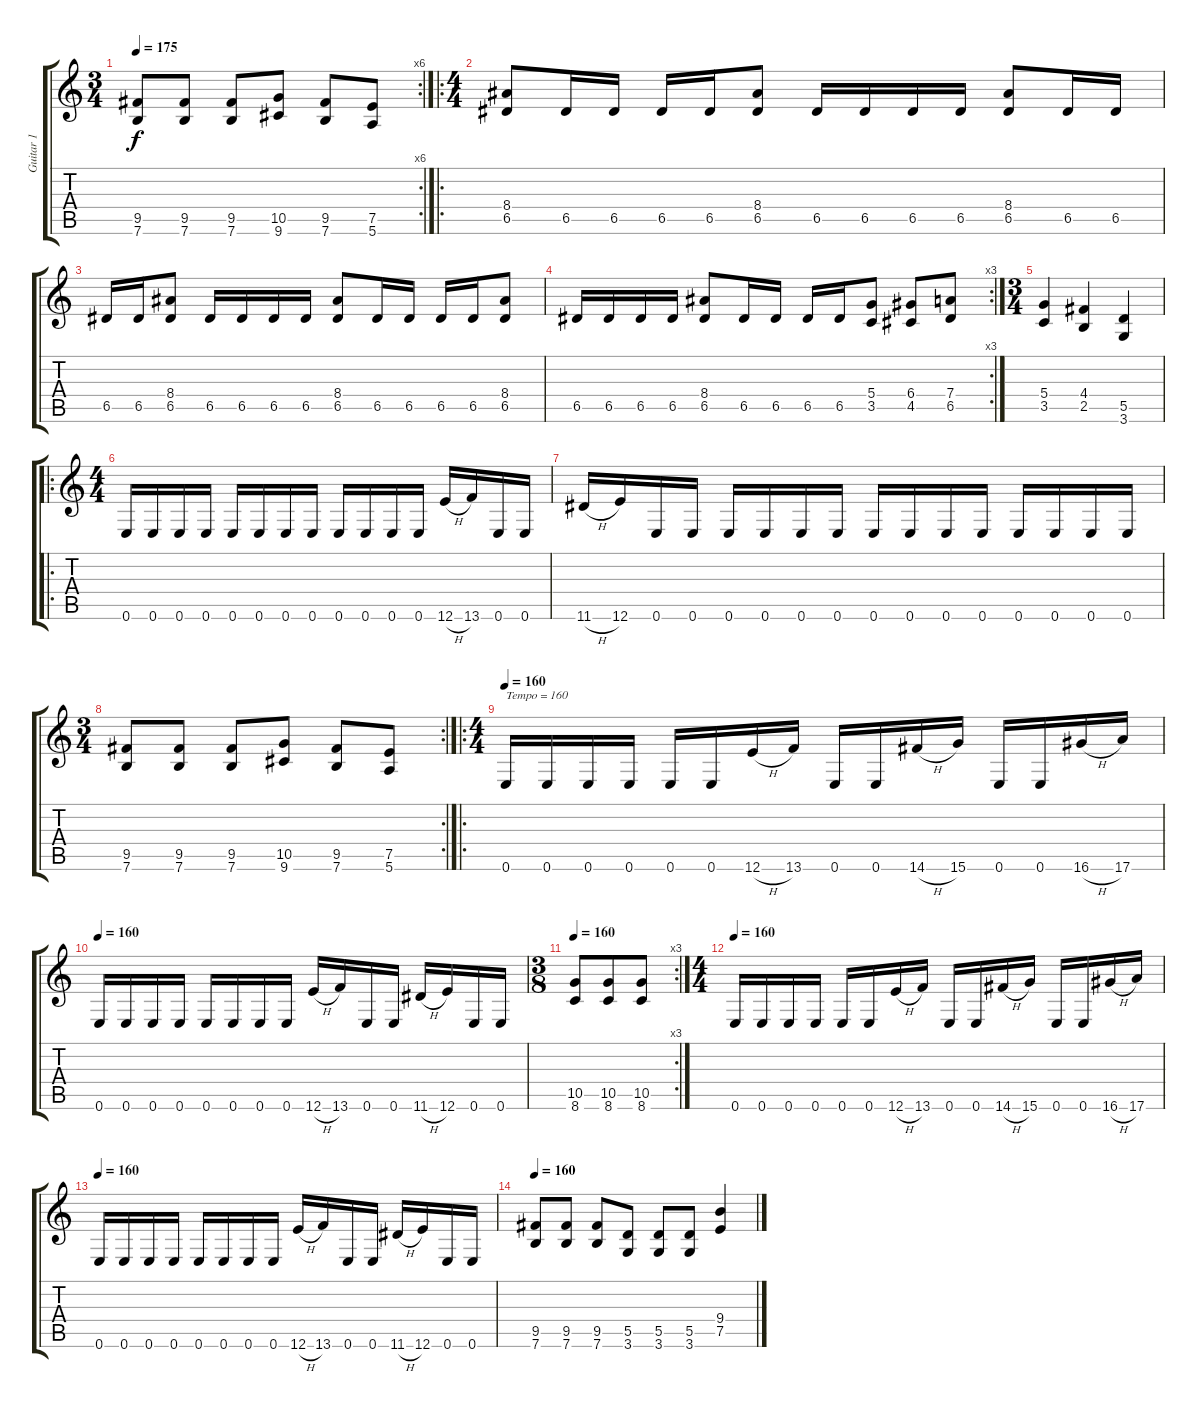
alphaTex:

\track ("Guitar 1" "Guitar 1") {instrument distortionguitar}
\staff {score tabs}
\tuning (E4 B3 G3 D3 A2 E2) {hide}
\rc 6
\ts (3 4)
\tempo 175
\clef g2
\ks c
(9.5 7.6).8{dy f} (9.5 7.6).8 (9.5 7.6).8 (10.5 9.6).8 (9.5 7.6).8 (7.5 5.6).8 |
\ro
\ts (4 4)
(8.4 6.5).8 6.5.16 6.5.16 6.5.16 6.5.16 (8.4 6.5).8 6.5.16 6.5.16 6.5.16 6.5.16 (8.4 6.5).8 6.5.16 6.5.16 |
6.5.16 6.5.16 (8.4 6.5).8 6.5.16 6.5.16 6.5.16 6.5.16 (8.4 6.5).8 6.5.16 6.5.16 6.5.16 6.5.16 (8.4 6.5).8 |
\rc 3
6.5.16 6.5.16 6.5.16 6.5.16 (8.4 6.5).8 6.5.16 6.5.16 6.5.16 6.5.16 (5.4 3.5).8 (6.4 4.5).8 (7.4 6.5).8 |
\ts (3 4)
(5.4 3.5).4 (4.4 2.5).4 (5.5 3.6).4 |
\ro
\ts (4 4)
0.6.16 0.6.16 0.6.16 0.6.16 0.6.16 0.6.16 0.6.16 0.6.16 0.6.16 0.6.16 0.6.16 0.6.16 12.6{h}.16 13.6.16 0.6.16 0.6.16 |
11.6{h}.16 12.6.16 0.6.16 0.6.16 0.6.16 0.6.16 0.6.16 0.6.16 0.6.16 0.6.16 0.6.16 0.6.16 0.6.16 0.6.16 0.6.16 0.6.16 |
\rc 2
\ts (3 4)
(9.5 7.6).8 (9.5 7.6).8 (9.5 7.6).8 (10.5 9.6).8 (9.5 7.6).8 (7.5 5.6).8 |
\ro
\ts (4 4)
\tempo 160
0.6.16{txt "Tempo = 160"} 0.6.16 0.6.16 0.6.16 0.6.16 0.6.16 12.6{h}.16 13.6.16 0.6.16 0.6.16 14.6{h}.16 15.6.16 0.6.16 0.6.16 16.6{h}.16 17.6.16 |
\tempo 160
0.6.16 0.6.16 0.6.16 0.6.16 0.6.16 0.6.16 0.6.16 0.6.16 12.6{h}.16 13.6.16 0.6.16 0.6.16 11.6{h}.16 12.6.16 0.6.16 0.6.16 |
\rc 3
\ts (3 8)
\tempo 160
(10.5 8.6).8 (10.5 8.6).8 (10.5 8.6).8 |
\ts (4 4)
\tempo 160
0.6.16 0.6.16 0.6.16 0.6.16 0.6.16 0.6.16 12.6{h}.16 13.6.16 0.6.16 0.6.16 14.6{h}.16 15.6.16 0.6.16 0.6.16 16.6{h}.16 17.6.16 |
\tempo 160
0.6.16 0.6.16 0.6.16 0.6.16 0.6.16 0.6.16 0.6.16 0.6.16 12.6{h}.16 13.6.16 0.6.16 0.6.16 11.6{h}.16 12.6.16 0.6.16 0.6.16 |
\tempo 160
(9.5 7.6).8 (9.5 7.6).8 (9.5 7.6).8 (5.5 3.6).8 (5.5 3.6).8 (5.5 3.6).8 (9.4 7.5).4
